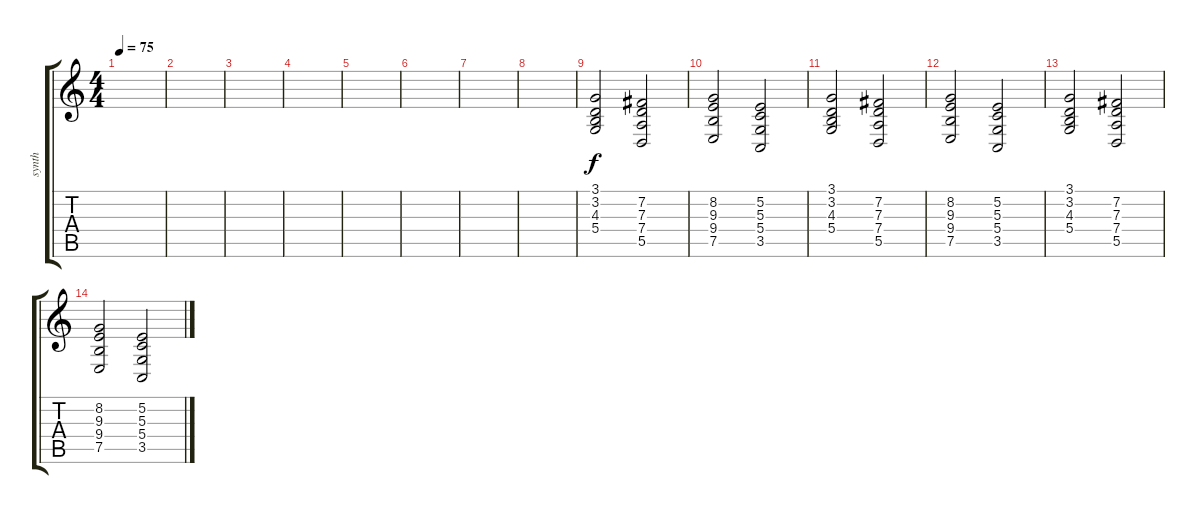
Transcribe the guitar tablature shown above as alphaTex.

\track ("synth" "synth") {instrument stringensemble1}
\staff {score tabs}
\tuning (E4 B3 G3 D3 A2 E2) {hide}
\ts (4 4)
\tempo 75
\clef g2
\ks c
|
|
|
|
|
|
|
|
(3.1 3.2 4.3 5.4).2 (7.2 7.3 7.4 5.5).2 |
(8.2 9.3 9.4 7.5).2 (5.2 5.3 5.4 3.5).2 |
(3.1 3.2 4.3 5.4).2 (7.2 7.3 7.4 5.5).2 |
(8.2 9.3 9.4 7.5).2 (5.2 5.3 5.4 3.5).2 |
(3.1 3.2 4.3 5.4).2 (7.2 7.3 7.4 5.5).2 |
(8.2 9.3 9.4 7.5).2 (5.2 5.3 5.4 3.5).2
